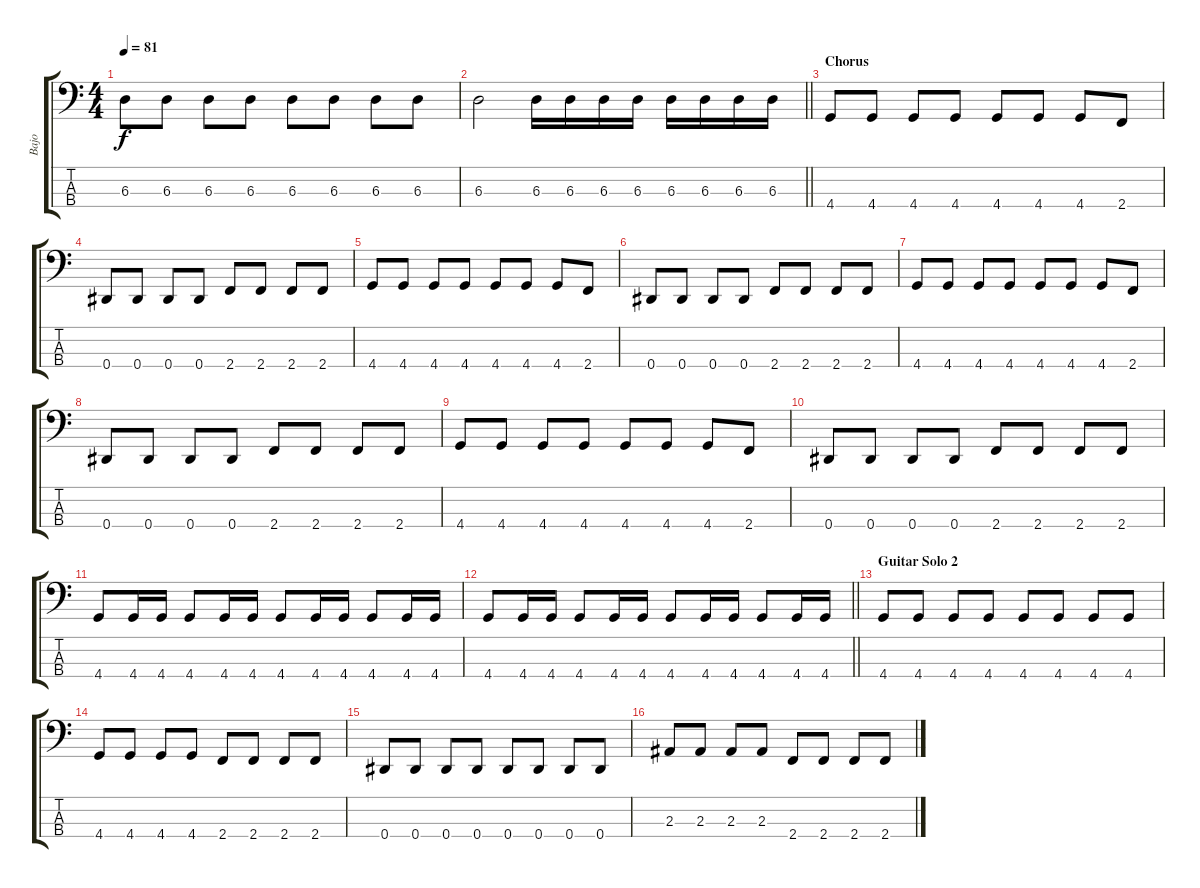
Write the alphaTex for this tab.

\track ("Bajo" "Bajo") {instrument electricbassfinger}
\staff {score tabs}
\tuning (Gb2 Db2 Ab1 Eb1) {hide}
\ts (4 4)
\tempo 81
\clef f4
\ks c
6.3.8{dy f} 6.3.8 6.3.8 6.3.8 6.3.8 6.3.8 6.3.8 6.3.8 |
\barLineRight lightlight
6.3.2 6.3.16 6.3.16 6.3.16 6.3.16 6.3.16 6.3.16 6.3.16 6.3.16 |
\section ("" "Chorus")
4.4.8 4.4.8 4.4.8 4.4.8 4.4.8 4.4.8 4.4.8 2.4.8 |
0.4.8 0.4.8 0.4.8 0.4.8 2.4.8 2.4.8 2.4.8 2.4.8 |
4.4.8 4.4.8 4.4.8 4.4.8 4.4.8 4.4.8 4.4.8 2.4.8 |
0.4.8 0.4.8 0.4.8 0.4.8 2.4.8 2.4.8 2.4.8 2.4.8 |
4.4.8 4.4.8 4.4.8 4.4.8 4.4.8 4.4.8 4.4.8 2.4.8 |
0.4.8 0.4.8 0.4.8 0.4.8 2.4.8 2.4.8 2.4.8 2.4.8 |
4.4.8 4.4.8 4.4.8 4.4.8 4.4.8 4.4.8 4.4.8 2.4.8 |
0.4.8 0.4.8 0.4.8 0.4.8 2.4.8 2.4.8 2.4.8 2.4.8 |
4.4.8 4.4.16 4.4.16 4.4.8 4.4.16 4.4.16 4.4.8 4.4.16 4.4.16 4.4.8 4.4.16 4.4.16 |
\barLineRight lightlight
4.4.8 4.4.16 4.4.16 4.4.8 4.4.16 4.4.16 4.4.8 4.4.16 4.4.16 4.4.8 4.4.16 4.4.16 |
\section ("" "Guitar Solo 2")
4.4.8 4.4.8 4.4.8 4.4.8 4.4.8 4.4.8 4.4.8 4.4.8 |
4.4.8 4.4.8 4.4.8 4.4.8 2.4.8 2.4.8 2.4.8 2.4.8 |
0.4.8 0.4.8 0.4.8 0.4.8 0.4.8 0.4.8 0.4.8 0.4.8 |
2.3.8 2.3.8 2.3.8 2.3.8 2.4.8 2.4.8 2.4.8 2.4.8
